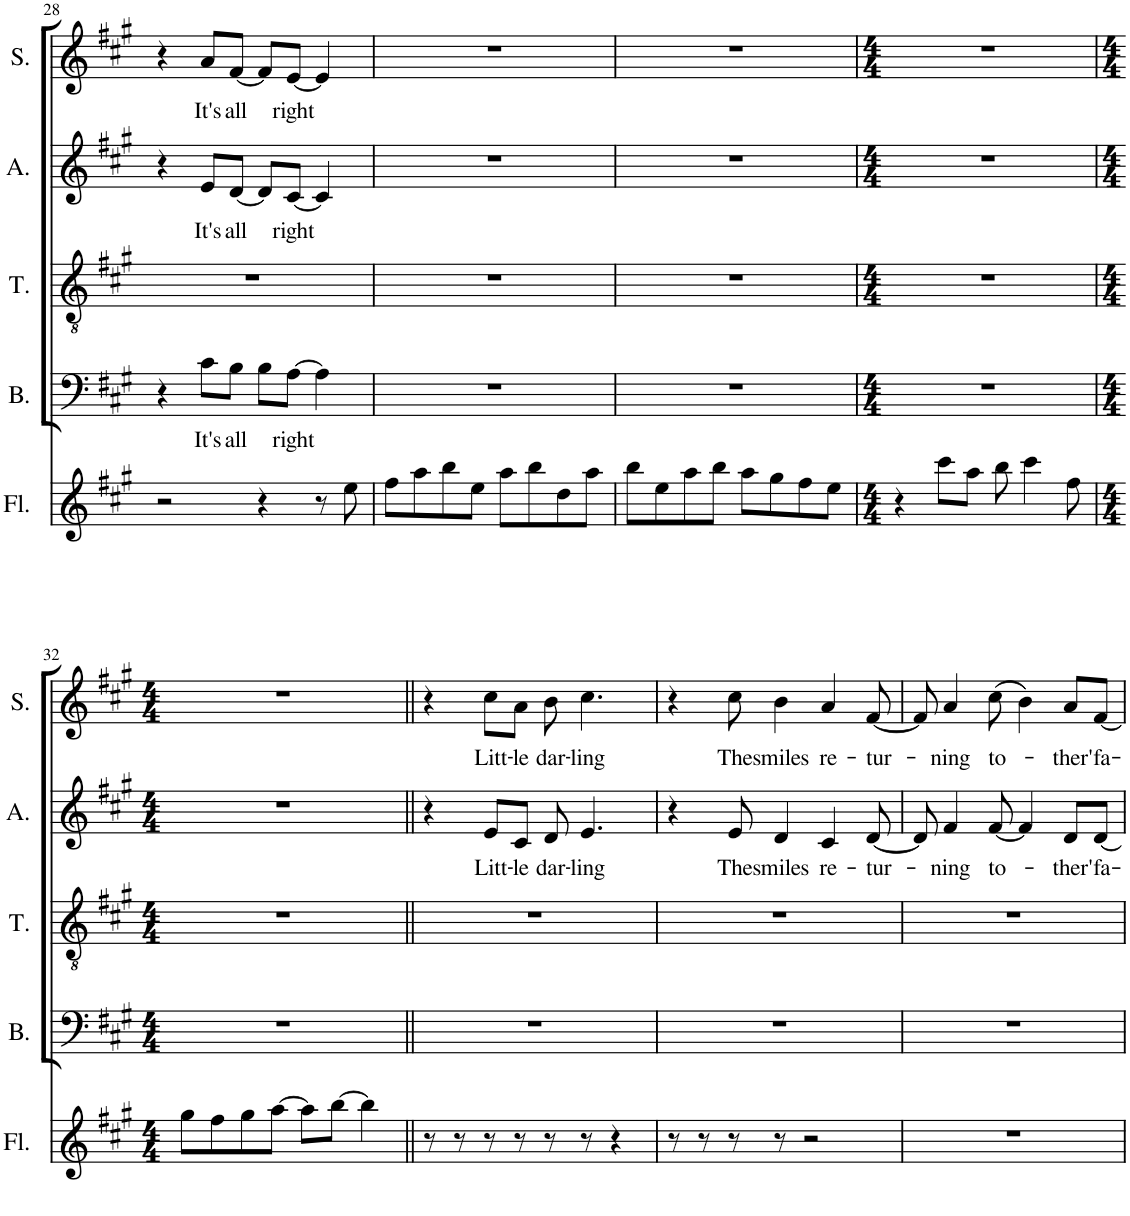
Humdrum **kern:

**kern	**kern	**text	**kern	**kern	**text	**kern	**text
*part5	*part4	*part4	*part3	*part2	*part2	*part1	*part1
*staff5	*staff4	*staff4	*staff3	*staff2	*staff2	*staff1	*staff1
*I"Fløjte	*I"Bass	*	*I"Tenor	*I"Alto	*	*I"Soprano	*
*I'Fl.	*I'B.	*	*I'T.	*I'A.	*	*I'S.	*
!!LO:PB:g=z
*clefG2	*clefF4	*	*clefGv2	*clefG2	*	*clefG2	*
*k[f#c#g#]	*k[f#c#g#]	*	*k[f#c#g#]	*k[f#c#g#]	*	*k[f#c#g#]	*
*M4/4	*M4/4	*	*M4/4	*M4/4	*	*M4/4	*
=28	=28	=28	=28	=28	=28	=28	=28
2r	4r	.	1r	4r	.	4r	.
!	!	!LO:LY:b	!	!	!LO:LY:b	!	!LO:LY:b
.	8c#\L	It's	.	8e/L	It's	8a/L	It's
!	!	!LO:LY:b	!	!	!LO:LY:b	!	!LO:LY:b
.	8B\J	all	.	[8d/J	all	[8f#/J	all
4r	8B\L	.	.	8d/L]	.	8f#/L]	.
!	!	!LO:LY:b	!	!	!LO:LY:b	!	!LO:LY:b
.	[8A\J	right	.	[8c#/J	right	[8e/J	right
8r	4A\]	.	.	4c#/]	.	4e/]	.
8ee\	.	.	.	.	.	.	.
=29	=29	=29	=29	=29	=29	=29	=29
8ff#\L	1r	.	1r	1r	.	1r	.
8aa\	.	.	.	.	.	.	.
8bb\	.	.	.	.	.	.	.
8ee\J	.	.	.	.	.	.	.
8aa\L	.	.	.	.	.	.	.
8bb\	.	.	.	.	.	.	.
8dd\	.	.	.	.	.	.	.
8aa\J	.	.	.	.	.	.	.
=30	=30	=30	=30	=30	=30	=30	=30
8bb\L	1r	.	1r	1r	.	1r	.
8ee\	.	.	.	.	.	.	.
8aa\	.	.	.	.	.	.	.
8bb\J	.	.	.	.	.	.	.
8aa\L	.	.	.	.	.	.	.
8gg#\	.	.	.	.	.	.	.
8ff#\	.	.	.	.	.	.	.
8ee\J	.	.	.	.	.	.	.
=31	=31	=31	=31	=31	=31	=31	=31
*M4/4	*M4/4	*	*M4/4	*M4/4	*	*M4/4	*
4r	1r	.	1r	1r	.	1r	.
8ccc#\L	.	.	.	.	.	.	.
8aa\J	.	.	.	.	.	.	.
8bb\	.	.	.	.	.	.	.
4ccc#\	.	.	.	.	.	.	.
8ff#\	.	.	.	.	.	.	.
!!LO:LB:g=z
=32	=32	=32	=32	=32	=32	=32	=32
*M4/4	*M4/4	*	*M4/4	*M4/4	*	*M4/4	*
8gg#\L	1r	.	1r	1r	.	1r	.
8ff#\	.	.	.	.	.	.	.
8gg#\	.	.	.	.	.	.	.
[8aa\J	.	.	.	.	.	.	.
8aa\L]	.	.	.	.	.	.	.
[8bb\J	.	.	.	.	.	.	.
4bb\]	.	.	.	.	.	.	.
=33||	=33||	=33||	=33||	=33||	=33||	=33||	=33||
8r	1r	.	1r	4r	.	4r	.
8r	.	.	.	.	.	.	.
!	!	!	!	!	!LO:LY:b	!	!LO:LY:b
8r	.	.	.	8e/L	Litt-	8cc#\L	Litt-
!	!	!	!	!	!LO:LY:b	!	!LO:LY:b
8r	.	.	.	8c#/J	-le	8a\J	-le
!	!	!	!	!	!LO:LY:b	!	!LO:LY:b
8r	.	.	.	8d/	dar-	8b\	dar-
!	!	!	!	!	!LO:LY:b	!	!LO:LY:b
8r	.	.	.	4.e/	-ling	4.cc#\	-ling
4r	.	.	.	.	.	.	.
=34	=34	=34	=34	=34	=34	=34	=34
8r	1r	.	1r	4r	.	4r	.
8r	.	.	.	.	.	.	.
!	!	!	!	!	!LO:LY:b	!	!LO:LY:b
8r	.	.	.	8e/	The	8cc#\	The
!	!	!	!	!	!LO:LY:b	!	!LO:LY:b
8r	.	.	.	4d/	smiles	4b\	smiles
2r	.	.	.	.	.	.	.
!	!	!	!	!	!LO:LY:b	!	!LO:LY:b
.	.	.	.	4c#/	re-	4a/	re-
!	!	!	!	!	!LO:LY:b	!	!LO:LY:b
.	.	.	.	[8d/	-tur-	[8f#/	-tur-
=35	=35	=35	=35	=35	=35	=35	=35
1r	1r	.	1r	8d/]	.	8f#/]	.
!	!	!	!	!	!LO:LY:b	!	!LO:LY:b
.	.	.	.	4f#/	-ning	4a/	-ning
!	!	!	!	!	!LO:LY:b	!	!LO:LY:b
.	.	.	.	[8f#/	to-	(8cc#\	to-
.	.	.	.	4f#/]	.	4b\)	.
!	!	!	!	!	!LO:LY:b	!	!LO:LY:b
.	.	.	.	8d/L	-ther'	8a/L	-ther'
!	!	!	!	!	!LO:LY:b	!	!LO:LY:b
.	.	.	.	[8d/J	fa-	[8f#/J	fa-
=	=	=	=	=	=	=	=
*-	*-	*-	*-	*-	*-	*-	*-
